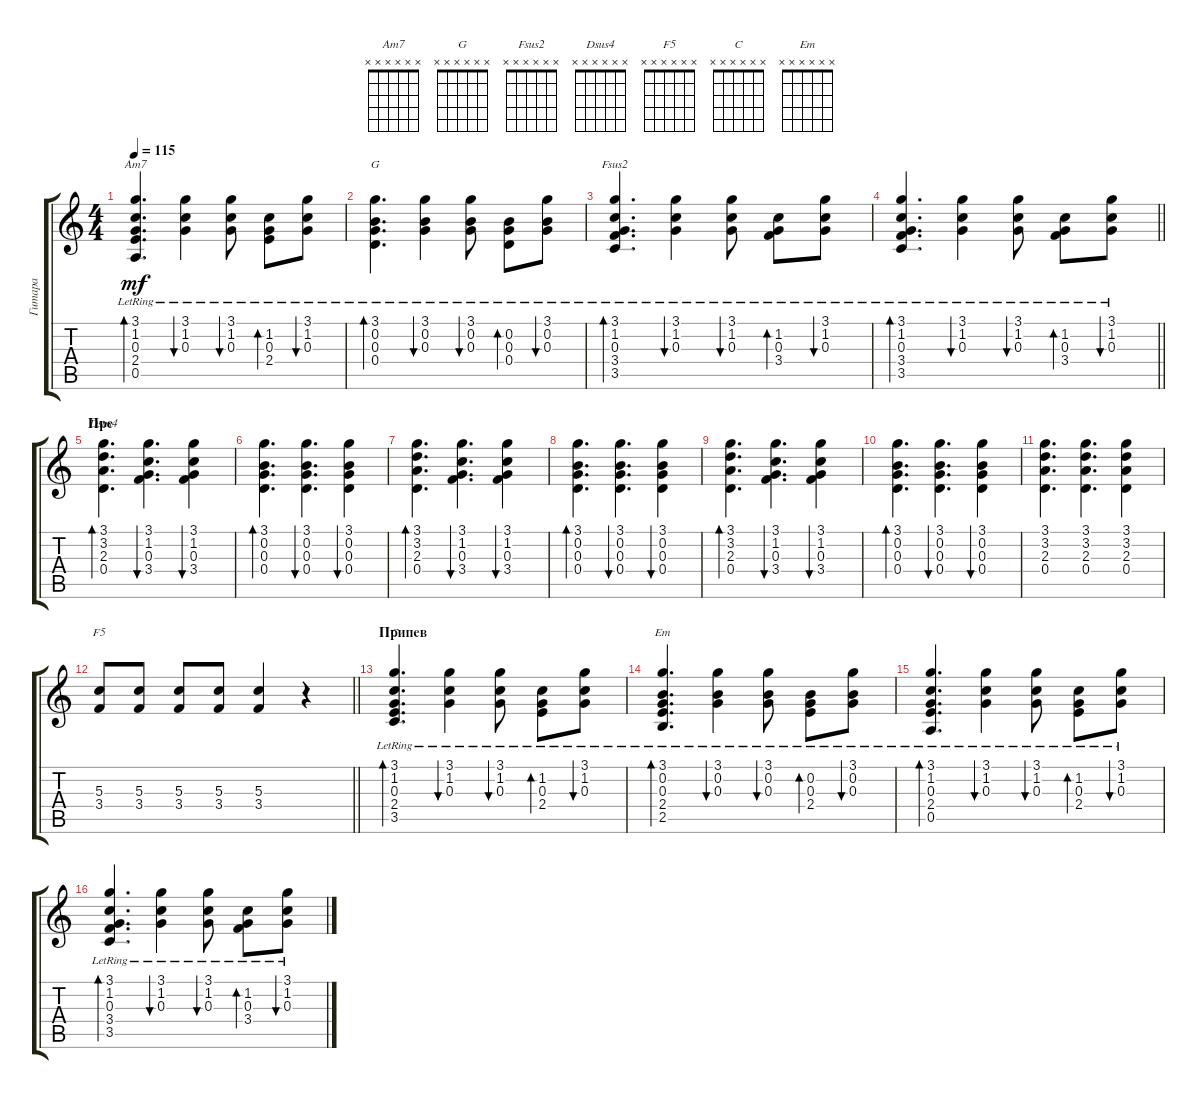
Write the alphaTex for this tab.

\track ("Гитара" "Гитара") {instrument electricguitarclean}
\staff {score tabs}
\tuning (E4 B3 G3 D3 A2 E2) {hide}
\chord ("Am7" x x x x x x)
\chord ("G" x x x x x x)
\chord ("Fsus2" x x x x x x)
\chord ("Dsus4" x x x x x x)
\chord ("F5" x x x x x x)
\chord ("C" x x x x x x)
\chord ("Em" x x x x x x)
\ts (4 4)
\tempo 115
\clef g2
\ks c
(3.1{lr} 1.2{lr} 0.3{lr} 2.4{lr} 0.5{lr}).4{d bd 60 ch "Am7" dy mf} (3.1{lr} 1.2{lr} 0.3{lr}).4{bu 60} (3.1{lr} 1.2{lr} 0.3{lr}).8{bu 60} (1.2{lr} 0.3{lr} 2.4{lr}).8{bd 60} (3.1{lr} 1.2{lr} 0.3{lr}).8{bu 60} |
(3.1{lr} 0.2{lr} 0.3{lr} 0.4{lr}).4{d bd 60 ch "G"} (3.1{lr} 0.2{lr} 0.3{lr}).4{bu 60} (3.1{lr} 0.2{lr} 0.3{lr}).8{bu 60} (0.2{lr} 0.3{lr} 0.4{lr}).8{bd 60} (3.1{lr} 0.2{lr} 0.3{lr}).8{bu 60} |
(3.1{lr} 1.2{lr} 0.3{lr} 3.4{lr} 3.5{lr}).4{d bd 60 ch "Fsus2"} (3.1{lr} 1.2{lr} 0.3{lr}).4{bu 60} (3.1{lr} 1.2{lr} 0.3{lr}).8{bu 60} (1.2{lr} 0.3{lr} 3.4{lr}).8{bd 60} (3.1{lr} 1.2{lr} 0.3{lr}).8{bu 60} |
\barLineRight lightlight
(3.1{lr} 1.2{lr} 0.3{lr} 3.4{lr} 3.5{lr}).4{d bd 60} (3.1{lr} 1.2{lr} 0.3{lr}).4{bu 60} (3.1{lr} 1.2{lr} 0.3{lr}).8{bu 60} (1.2{lr} 0.3{lr} 3.4{lr}).8{bd 60} (3.1{lr} 1.2{lr} 0.3{lr}).8{bu 60} |
\section ("" "Пре")
(3.1 3.2 2.3 0.4).4{d bd 60 ch "Dsus4"} (3.1 1.2 0.3 3.4).4{d bu 60} (3.1 1.2 0.3 3.4).4{bu 60} |
(3.1 0.2 0.3 0.4).4{d bd 60} (3.1 0.2 0.3 0.4).4{d bu 60} (3.1 0.2 0.3 0.4).4{bu 60} |
(3.1 3.2 2.3 0.4).4{d bd 60} (3.1 1.2 0.3 3.4).4{d bu 60} (3.1 1.2 0.3 3.4).4{bu 60} |
(3.1 0.2 0.3 0.4).4{d bd 60} (3.1 0.2 0.3 0.4).4{d bu 60} (3.1 0.2 0.3 0.4).4{bu 60} |
(3.1 3.2 2.3 0.4).4{d bd 60} (3.1 1.2 0.3 3.4).4{d bu 60} (3.1 1.2 0.3 3.4).4{bu 60} |
(3.1 0.2 0.3 0.4).4{d bd 60} (3.1 0.2 0.3 0.4).4{d bu 60} (3.1 0.2 0.3 0.4).4{bu 60} |
(3.1 3.2 2.3 0.4).4{d} (3.1 3.2 2.3 0.4).4{d} (3.1 3.2 2.3 0.4).4 |
\barLineRight lightlight
(5.3 3.4).8{ch "F5"} (5.3 3.4).8 (5.3 3.4).8 (5.3 3.4).8 (5.3 3.4).4 r.4 |
\section ("" "Припев")
(3.1{lr} 1.2{lr} 0.3{lr} 2.4{lr} 3.5{lr}).4{d bd 60 ch "C"} (3.1{lr} 1.2{lr} 0.3{lr}).4{bu 60} (3.1{lr} 1.2{lr} 0.3{lr}).8{bu 60} (1.2{lr} 0.3{lr} 2.4{lr}).8{bd 60} (3.1{lr} 1.2{lr} 0.3{lr}).8{bu 60} |
(3.1{lr} 0.2{lr} 0.3{lr} 2.4{lr} 2.5{lr}).4{d bd 60 ch "Em"} (3.1{lr} 0.2{lr} 0.3{lr}).4{bu 60} (3.1{lr} 0.2{lr} 0.3{lr}).8{bu 60} (0.2{lr} 0.3{lr} 2.4{lr}).8{bd 60} (3.1{lr} 0.2{lr} 0.3{lr}).8{bu 60} |
(3.1{lr} 1.2{lr} 0.3{lr} 2.4{lr} 0.5{lr}).4{d bd 60} (3.1{lr} 1.2{lr} 0.3{lr}).4{bu 60} (3.1{lr} 1.2{lr} 0.3{lr}).8{bu 60} (1.2{lr} 0.3{lr} 2.4{lr}).8{bd 60} (3.1{lr} 1.2{lr} 0.3{lr}).8{bu 60} |
(3.1{lr} 1.2{lr} 0.3{lr} 3.4{lr} 3.5{lr}).4{d bd 60} (3.1{lr} 1.2{lr} 0.3{lr}).4{bu 60} (3.1{lr} 1.2{lr} 0.3{lr}).8{bu 60} (1.2{lr} 0.3{lr} 3.4{lr}).8{bd 60} (3.1{lr} 1.2{lr} 0.3{lr}).8{bu 60}
